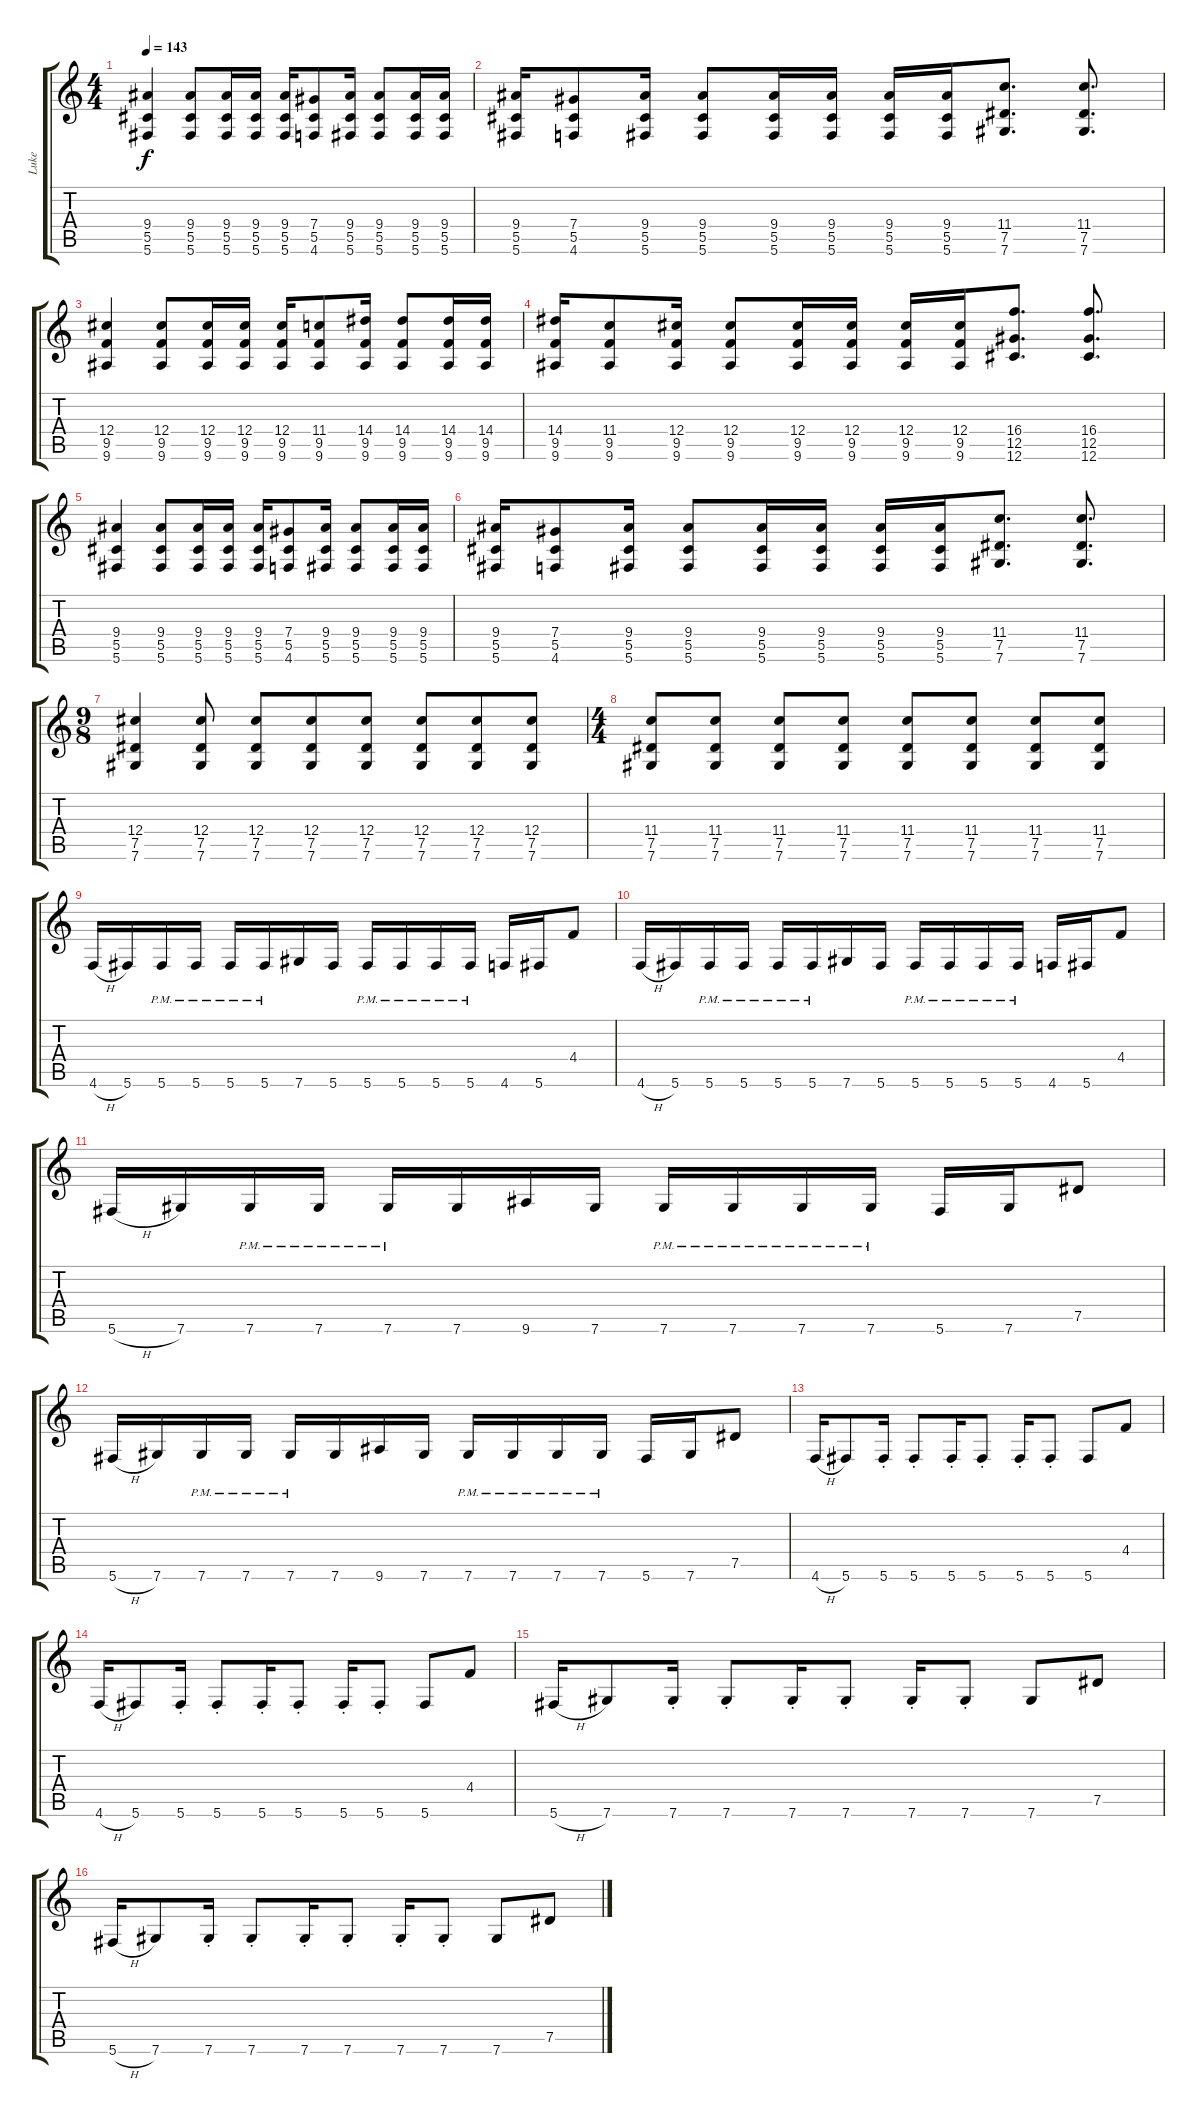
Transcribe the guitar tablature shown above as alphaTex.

\track ("Luke" "Luke") {instrument distortionguitar}
\staff {score tabs}
\tuning (Eb4 Bb3 Gb3 Db3 Ab2 Db2) {hide}
\ts (4 4)
\tempo 143
\clef g2
\ks c
(9.4 5.5 5.6).4{dy f} (9.4 5.5 5.6).8 (9.4 5.5 5.6).16 (9.4 5.5 5.6).16 (9.4 5.5 5.6).16 (7.4 5.5 4.6).8 (9.4 5.5 5.6).16 (9.4 5.5 5.6).8 (9.4 5.5 5.6).16 (9.4 5.5 5.6).16 |
(9.4 5.5 5.6).16 (7.4 5.5 4.6).8 (9.4 5.5 5.6).16 (9.4 5.5 5.6).8 (9.4 5.5 5.6).16 (9.4 5.5 5.6).16 (9.4 5.5 5.6).16 (9.4 5.5 5.6).16 (11.4 7.5 7.6).8{d} (11.4 7.5 7.6).8{d} |
(12.4 9.5 9.6).4 (12.4 9.5 9.6).8 (12.4 9.5 9.6).16 (12.4 9.5 9.6).16 (12.4 9.5 9.6).16 (11.4 9.5 9.6).8 (14.4 9.5 9.6).16 (14.4 9.5 9.6).8 (14.4 9.5 9.6).16 (14.4 9.5 9.6).16 |
(14.4 9.5 9.6).16 (11.4 9.5 9.6).8 (12.4 9.5 9.6).16 (12.4 9.5 9.6).8 (12.4 9.5 9.6).16 (12.4 9.5 9.6).16 (12.4 9.5 9.6).16 (12.4 9.5 9.6).16 (16.4 12.5 12.6).8{d} (16.4 12.5 12.6).8{d} |
(9.4 5.5 5.6).4 (9.4 5.5 5.6).8 (9.4 5.5 5.6).16 (9.4 5.5 5.6).16 (9.4 5.5 5.6).16 (7.4 5.5 4.6).8 (9.4 5.5 5.6).16 (9.4 5.5 5.6).8 (9.4 5.5 5.6).16 (9.4 5.5 5.6).16 |
(9.4 5.5 5.6).16 (7.4 5.5 4.6).8 (9.4 5.5 5.6).16 (9.4 5.5 5.6).8 (9.4 5.5 5.6).16 (9.4 5.5 5.6).16 (9.4 5.5 5.6).16 (9.4 5.5 5.6).16 (11.4 7.5 7.6).8{d} (11.4 7.5 7.6).8{d} |
\ts (9 8)
(12.4 7.5 7.6).4 (12.4 7.5 7.6).8 (12.4 7.5 7.6).8 (12.4 7.5 7.6).8 (12.4 7.5 7.6).8 (12.4 7.5 7.6).8 (12.4 7.5 7.6).8 (12.4 7.5 7.6).8 |
\ts (4 4)
(11.4 7.5 7.6).8 (11.4 7.5 7.6).8 (11.4 7.5 7.6).8 (11.4 7.5 7.6).8 (11.4 7.5 7.6).8 (11.4 7.5 7.6).8 (11.4 7.5 7.6).8 (11.4 7.5 7.6).8 |
4.6{h}.16 5.6.16 5.6{pm}.16 5.6{pm}.16 5.6{pm}.16 5.6{pm}.16 7.6.16 5.6.16 5.6{pm}.16 5.6{pm}.16 5.6{pm}.16 5.6{pm}.16 4.6.16 5.6.16 4.4.8 |
4.6{h}.16 5.6.16 5.6{pm}.16 5.6{pm}.16 5.6{pm}.16 5.6{pm}.16 7.6.16 5.6.16 5.6{pm}.16 5.6{pm}.16 5.6{pm}.16 5.6{pm}.16 4.6.16 5.6.16 4.4.8 |
5.6{h}.16 7.6.16 7.6{pm}.16 7.6{pm}.16 7.6{pm}.16 7.6.16 9.6.16 7.6.16 7.6{pm}.16 7.6{pm}.16 7.6{pm}.16 7.6{pm}.16 5.6.16 7.6.16 7.5.8 |
5.6{h}.16 7.6.16 7.6{pm}.16 7.6{pm}.16 7.6{pm}.16 7.6.16 9.6.16 7.6.16 7.6{pm}.16 7.6{pm}.16 7.6{pm}.16 7.6{pm}.16 5.6.16 7.6.16 7.5.8 |
4.6{h}.16 5.6.8 5.6{st}.16 5.6{st}.8 5.6{st}.16 5.6{st}.8 5.6{st}.16 5.6{st}.8 5.6.8 4.4.8 |
4.6{h}.16 5.6.8 5.6{st}.16 5.6{st}.8 5.6{st}.16 5.6{st}.8 5.6{st}.16 5.6{st}.8 5.6.8 4.4.8 |
5.6{h}.16 7.6.8 7.6{st}.16 7.6{st}.8 7.6{st}.16 7.6{st}.8 7.6{st}.16 7.6{st}.8 7.6.8 7.5.8 |
5.6{h}.16 7.6.8 7.6{st}.16 7.6{st}.8 7.6{st}.16 7.6{st}.8 7.6{st}.16 7.6{st}.8 7.6.8 7.5.8
